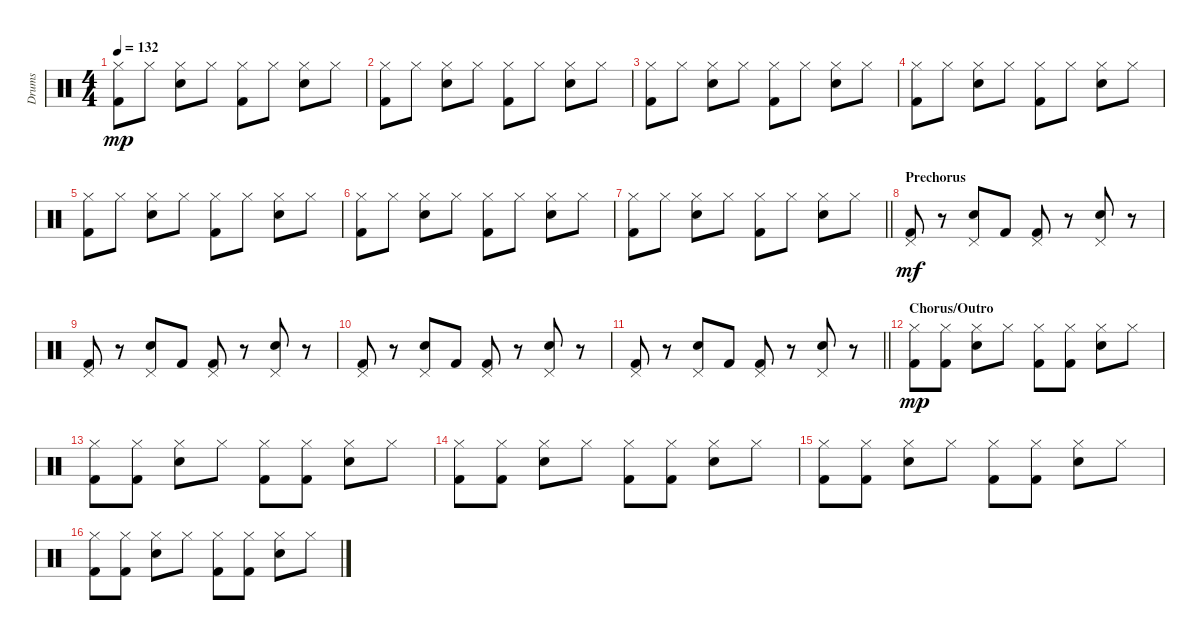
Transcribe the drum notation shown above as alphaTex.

\track ("Drums" "Drums") {instrument percussion}
\staff {score}
\articulation defaults
\ts (4 4)
\tempo 132
\clef neutral
\ks c
("Hi-Hat (closed)" "Kick (hit) 2").8{dy mp} "Hi-Hat (closed)".8 ("Hi-Hat (closed)" "Snare (hit) 2").8 "Hi-Hat (closed)".8 ("Hi-Hat (closed)" "Kick (hit) 2").8 "Hi-Hat (closed)".8 ("Hi-Hat (closed)" "Snare (hit) 2").8 "Hi-Hat (closed)".8 |
("Hi-Hat (closed)" "Kick (hit) 2").8 "Hi-Hat (closed)".8 ("Hi-Hat (closed)" "Snare (hit) 2").8 "Hi-Hat (closed)".8 ("Hi-Hat (closed)" "Kick (hit) 2").8 "Hi-Hat (closed)".8 ("Hi-Hat (closed)" "Snare (hit) 2").8 "Hi-Hat (closed)".8 |
("Hi-Hat (closed)" "Kick (hit) 2").8 "Hi-Hat (closed)".8 ("Hi-Hat (closed)" "Snare (hit) 2").8 "Hi-Hat (closed)".8 ("Hi-Hat (closed)" "Kick (hit) 2").8 "Hi-Hat (closed)".8 ("Hi-Hat (closed)" "Snare (hit) 2").8 "Hi-Hat (closed)".8 |
("Hi-Hat (closed)" "Kick (hit) 2").8 "Hi-Hat (closed)".8 ("Hi-Hat (closed)" "Snare (hit) 2").8 "Hi-Hat (closed)".8 ("Hi-Hat (closed)" "Kick (hit) 2").8 "Hi-Hat (closed)".8 ("Hi-Hat (closed)" "Snare (hit) 2").8 "Hi-Hat (closed)".8 |
("Hi-Hat (closed)" "Kick (hit) 2").8 "Hi-Hat (closed)".8 ("Hi-Hat (closed)" "Snare (hit) 2").8 "Hi-Hat (closed)".8 ("Hi-Hat (closed)" "Kick (hit) 2").8 "Hi-Hat (closed)".8 ("Hi-Hat (closed)" "Snare (hit) 2").8 "Hi-Hat (closed)".8 |
("Hi-Hat (closed)" "Kick (hit) 2").8 "Hi-Hat (closed)".8 ("Hi-Hat (closed)" "Snare (hit) 2").8 "Hi-Hat (closed)".8 ("Hi-Hat (closed)" "Kick (hit) 2").8 "Hi-Hat (closed)".8 ("Hi-Hat (closed)" "Snare (hit) 2").8 "Hi-Hat (closed)".8 |
\barLineRight lightlight
("Hi-Hat (closed)" "Kick (hit) 2").8 "Hi-Hat (closed)".8 ("Hi-Hat (closed)" "Snare (hit) 2").8 "Hi-Hat (closed)".8 ("Hi-Hat (closed)" "Kick (hit) 2").8 "Hi-Hat (closed)".8 ("Hi-Hat (closed)" "Snare (hit) 2").8 "Hi-Hat (closed)".8 |
\section ("" "Prechorus")
("Pedal Hi-Hat (hit)" "Kick (hit) 2").8{dy mf} r.8 ("Pedal Hi-Hat (hit)" "Snare (hit) 2").8 "Kick (hit) 2".8 ("Pedal Hi-Hat (hit)" "Kick (hit) 2").8 r.8 ("Pedal Hi-Hat (hit)" "Snare (hit) 2").8 r.8 |
("Pedal Hi-Hat (hit)" "Kick (hit) 2").8 r.8 ("Pedal Hi-Hat (hit)" "Snare (hit) 2").8 "Kick (hit) 2".8 ("Pedal Hi-Hat (hit)" "Kick (hit) 2").8 r.8 ("Pedal Hi-Hat (hit)" "Snare (hit) 2").8 r.8 |
("Pedal Hi-Hat (hit)" "Kick (hit) 2").8 r.8 ("Pedal Hi-Hat (hit)" "Snare (hit) 2").8 "Kick (hit) 2".8 ("Pedal Hi-Hat (hit)" "Kick (hit) 2").8 r.8 ("Pedal Hi-Hat (hit)" "Snare (hit) 2").8 r.8 |
\barLineRight lightlight
("Pedal Hi-Hat (hit)" "Kick (hit) 2").8 r.8 ("Pedal Hi-Hat (hit)" "Snare (hit) 2").8 "Kick (hit) 2".8 ("Pedal Hi-Hat (hit)" "Kick (hit) 2").8 r.8 ("Pedal Hi-Hat (hit)" "Snare (hit) 2").8 r.8 |
\section ("" "Chorus/Outro")
("Hi-Hat (closed)" "Kick (hit) 2").8{dy mp} ("Hi-Hat (closed)" "Kick (hit) 2").8 ("Hi-Hat (closed)" "Snare (hit) 2").8 "Hi-Hat (closed)".8 ("Hi-Hat (closed)" "Kick (hit) 2").8 ("Hi-Hat (closed)" "Kick (hit) 2").8 ("Hi-Hat (closed)" "Snare (hit) 2").8 "Hi-Hat (closed)".8 |
("Hi-Hat (closed)" "Kick (hit) 2").8 ("Hi-Hat (closed)" "Kick (hit) 2").8 ("Hi-Hat (closed)" "Snare (hit) 2").8 "Hi-Hat (closed)".8 ("Hi-Hat (closed)" "Kick (hit) 2").8 ("Hi-Hat (closed)" "Kick (hit) 2").8 ("Hi-Hat (closed)" "Snare (hit) 2").8 "Hi-Hat (closed)".8 |
("Hi-Hat (closed)" "Kick (hit) 2").8 ("Hi-Hat (closed)" "Kick (hit) 2").8 ("Hi-Hat (closed)" "Snare (hit) 2").8 "Hi-Hat (closed)".8 ("Hi-Hat (closed)" "Kick (hit) 2").8 ("Hi-Hat (closed)" "Kick (hit) 2").8 ("Hi-Hat (closed)" "Snare (hit) 2").8 "Hi-Hat (closed)".8 |
("Hi-Hat (closed)" "Kick (hit) 2").8 ("Hi-Hat (closed)" "Kick (hit) 2").8 ("Hi-Hat (closed)" "Snare (hit) 2").8 "Hi-Hat (closed)".8 ("Hi-Hat (closed)" "Kick (hit) 2").8 ("Hi-Hat (closed)" "Kick (hit) 2").8 ("Hi-Hat (closed)" "Snare (hit) 2").8 "Hi-Hat (closed)".8 |
("Hi-Hat (closed)" "Kick (hit) 2").8 ("Hi-Hat (closed)" "Kick (hit) 2").8 ("Hi-Hat (closed)" "Snare (hit) 2").8 "Hi-Hat (closed)".8 ("Hi-Hat (closed)" "Kick (hit) 2").8 ("Hi-Hat (closed)" "Kick (hit) 2").8 ("Hi-Hat (closed)" "Snare (hit) 2").8 "Hi-Hat (closed)".8
